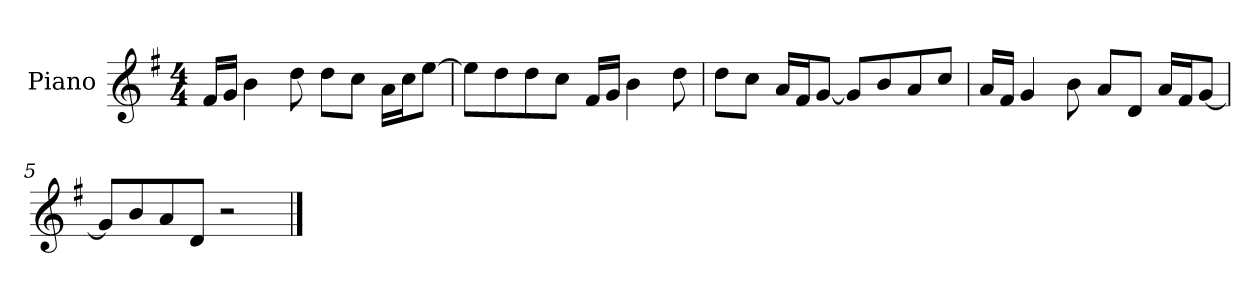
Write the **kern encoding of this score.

**kern
*part1
*staff1
*I"Piano
*I'P-no
*clefG2
*k[f#]
*M4/4
*MM90
=1
16f#/LL
16g/JJ
4b\
8dd\
8dd\L
8cc\J
16a\LL
16cc\J
[8ee\J
=2
8ee\L]
8dd\
8dd\
8cc\J
16f#/LL
16g/JJ
4b\
8dd\
=3
8dd\L
8cc\J
16a/LL
16f#/J
[8g/J
8g/L]
8b/
8a/
8cc/J
=4
16a/LL
16f#/JJ
4g/
8b\
8a/L
8d/J
16a/LL
16f#/J
[8g/J
=5
8g/L]
8b/
8a/
8d/J
2r
==
*-
